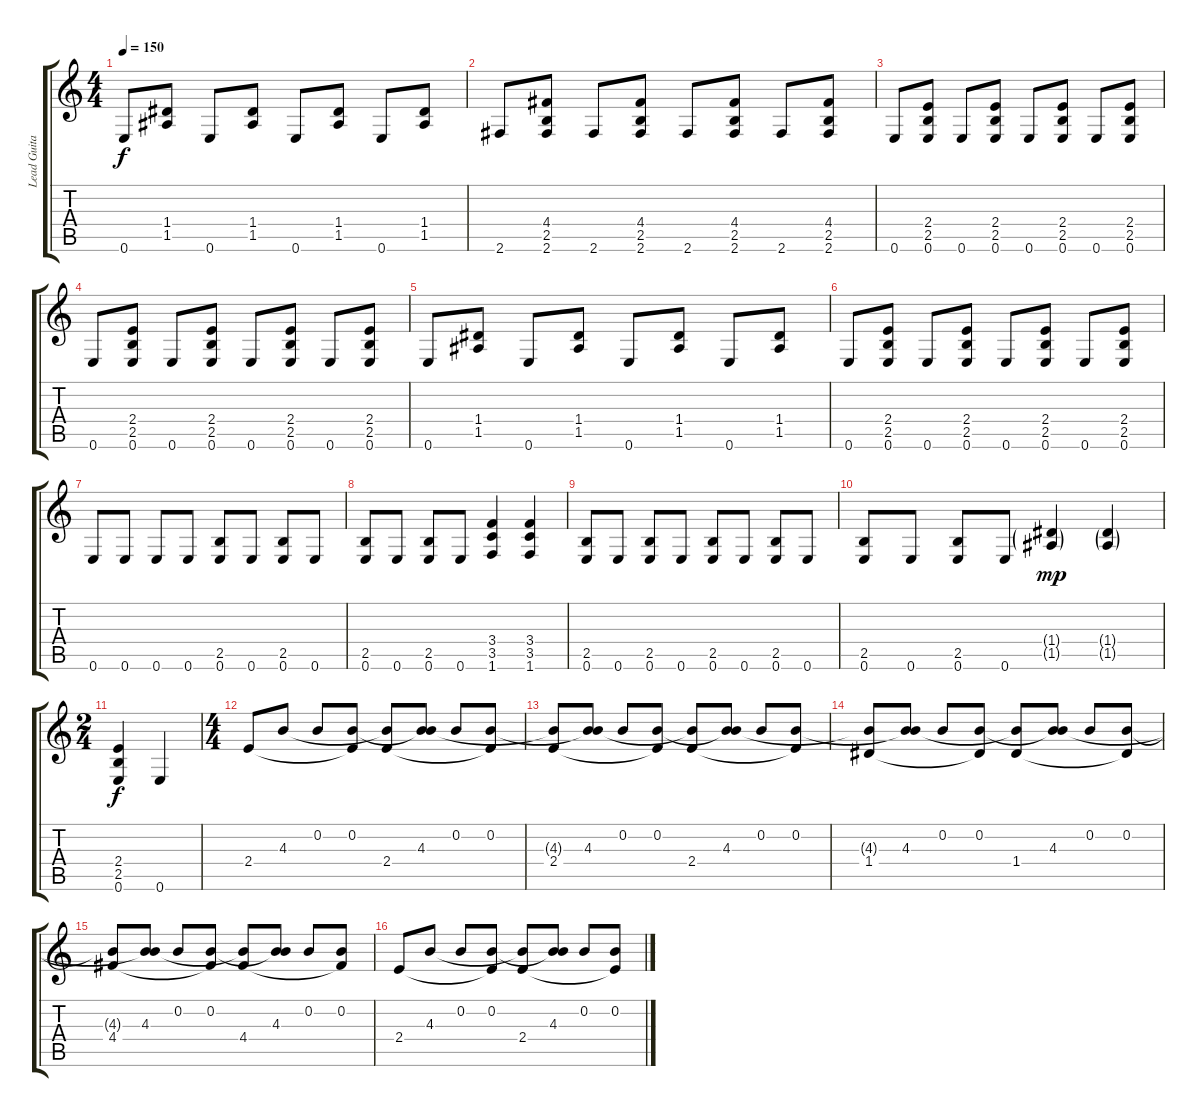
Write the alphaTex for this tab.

\track ("Lead Guitar" "Lead Guita") {instrument distortionguitar}
\staff {score tabs}
\tuning (E4 B3 G3 D3 A2 E2) {hide}
\ts (4 4)
\tempo 150
\clef g2
\ks c
0.6.8{dy f} (1.4 1.5).8 0.6.8 (1.4 1.5).8 0.6.8 (1.4 1.5).8 0.6.8 (1.4 1.5).8 |
2.6.8 (4.4 2.5 2.6).8 2.6.8 (4.4 2.5 2.6).8 2.6.8 (4.4 2.5 2.6).8 2.6.8 (4.4 2.5 2.6).8 |
0.6.8 (2.4 2.5 0.6).8 0.6.8 (2.4 2.5 0.6).8 0.6.8 (2.4 2.5 0.6).8 0.6.8 (2.4 2.5 0.6).8 |
0.6.8 (2.4 2.5 0.6).8 0.6.8 (2.4 2.5 0.6).8 0.6.8 (2.4 2.5 0.6).8 0.6.8 (2.4 2.5 0.6).8 |
0.6.8 (1.4 1.5).8 0.6.8 (1.4 1.5).8 0.6.8 (1.4 1.5).8 0.6.8 (1.4 1.5).8 |
0.6.8 (2.4 2.5 0.6).8 0.6.8 (2.4 2.5 0.6).8 0.6.8 (2.4 2.5 0.6).8 0.6.8 (2.4 2.5 0.6).8 |
0.6.8 0.6.8 0.6.8 0.6.8 (2.5 0.6).8 0.6.8 (2.5 0.6).8 0.6.8 |
(2.5 0.6).8 0.6.8 (2.5 0.6).8 0.6.8 (3.4 3.5 1.6).4 (3.4 3.5 1.6).4 |
(2.5 0.6).8 0.6.8 (2.5 0.6).8 0.6.8 (2.5 0.6).8 0.6.8 (2.5 0.6).8 0.6.8 |
(2.5 0.6).8 0.6.8 (2.5 0.6).8 0.6.8 (1.4{g} 1.5{g}).4{dy mp} (1.4{g} 1.5{g}).4 |
\ts (2 4)
(2.4 2.5 0.6).4{dy f} 0.6.4 |
\ts (4 4)
2.4.8 4.3.8 0.2.8 (0.2 2.4{t}).8 (4.3{t} 2.4).8 (0.2{t} 4.3).8 0.2.8 (0.2 2.4{t}).8 |
(4.3{t} 2.4).8 (0.2{t} 4.3).8 0.2.8 (0.2 2.4{t}).8 (4.3{t} 2.4).8 (0.2{t} 4.3).8 0.2.8 (0.2 2.4{t}).8 |
(4.3{t} 1.4).8 (0.2{t} 4.3).8 0.2.8 (0.2 1.4{t}).8 (4.3{t} 1.4).8 (0.2{t} 4.3).8 0.2.8 (0.2 1.4{t}).8 |
(4.3{t} 4.4).8 (0.2{t} 4.3).8 0.2.8 (0.2 4.4{t}).8 (4.3{t} 4.4).8 (0.2{t} 4.3).8 0.2.8 (0.2 4.4{t}).8 |
2.4.8 4.3.8 0.2.8 (0.2 2.4{t}).8 (4.3{t} 2.4).8 (0.2{t} 4.3).8 0.2.8 (0.2 2.4{t}).8
